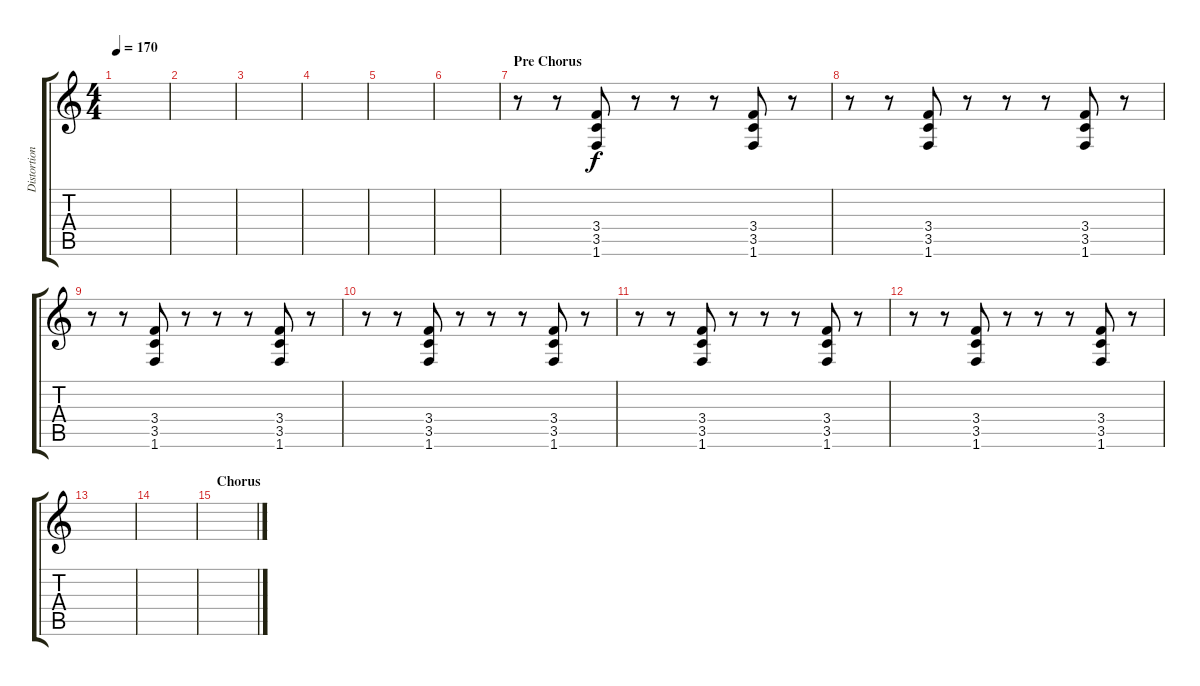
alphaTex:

\track ("Distortion Guitar" "Distortion") {instrument distortionguitar}
\staff {score tabs}
\tuning (E4 B3 G3 D3 A2 E2) {hide}
\ts (4 4)
\tempo 170
\clef g2
\ks c
|
|
|
|
|
|
\section ("" "Pre Chorus")
r.8 r.8 (3.4 3.5 1.6).8 r.8 r.8 r.8 (3.4 3.5 1.6).8 r.8 |
r.8 r.8 (3.4 3.5 1.6).8 r.8 r.8 r.8 (3.4 3.5 1.6).8 r.8 |
r.8 r.8 (3.4 3.5 1.6).8 r.8 r.8 r.8 (3.4 3.5 1.6).8 r.8 |
r.8 r.8 (3.4 3.5 1.6).8 r.8 r.8 r.8 (3.4 3.5 1.6).8 r.8 |
r.8 r.8 (3.4 3.5 1.6).8 r.8 r.8 r.8 (3.4 3.5 1.6).8 r.8 |
r.8 r.8 (3.4 3.5 1.6).8 r.8 r.8 r.8 (3.4 3.5 1.6).8 r.8 |
|
|
\section ("" "Chorus")
